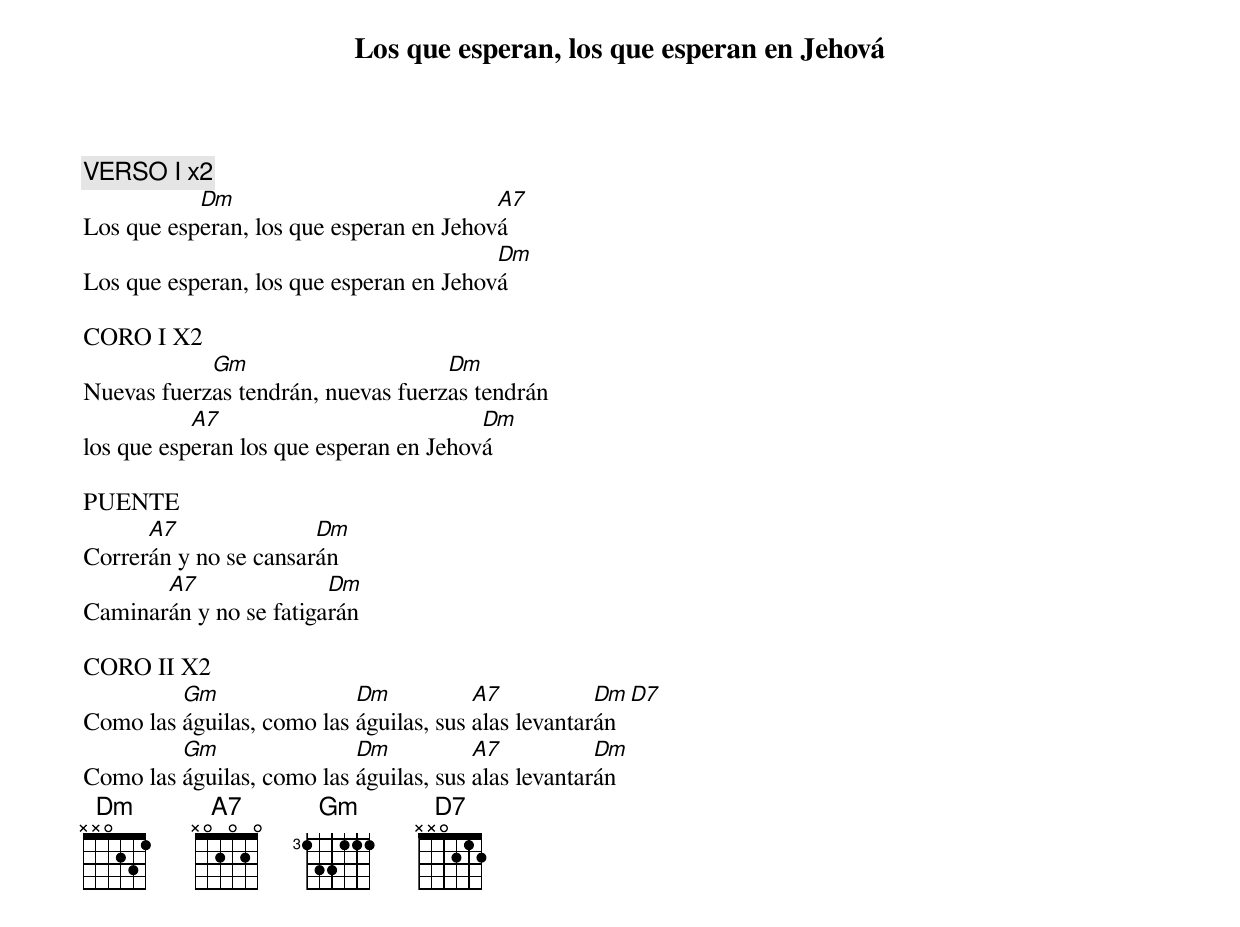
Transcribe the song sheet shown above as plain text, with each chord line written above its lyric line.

Los que esperan, los que esperan en Jehová

VERSO I x2
           Dm                            A7
Los que esperan, los que esperan en Jehová
                                         Dm
Los que esperan, los que esperan en Jehová

CORO I X2
            Gm                      Dm
Nuevas fuerzas tendrán, nuevas fuerzas tendrán
           A7                           Dm
los que esperan los que esperan en Jehová

PUENTE
      A7               Dm
Correrán y no se cansarán
       A7               Dm
Caminarán y no se fatigarán

CORO II X2
         Gm                Dm           A7           Dm D7
Como las águilas, como las águilas, sus alas levantarán
         Gm                Dm           A7           Dm
Como las águilas, como las águilas, sus alas levantarán
